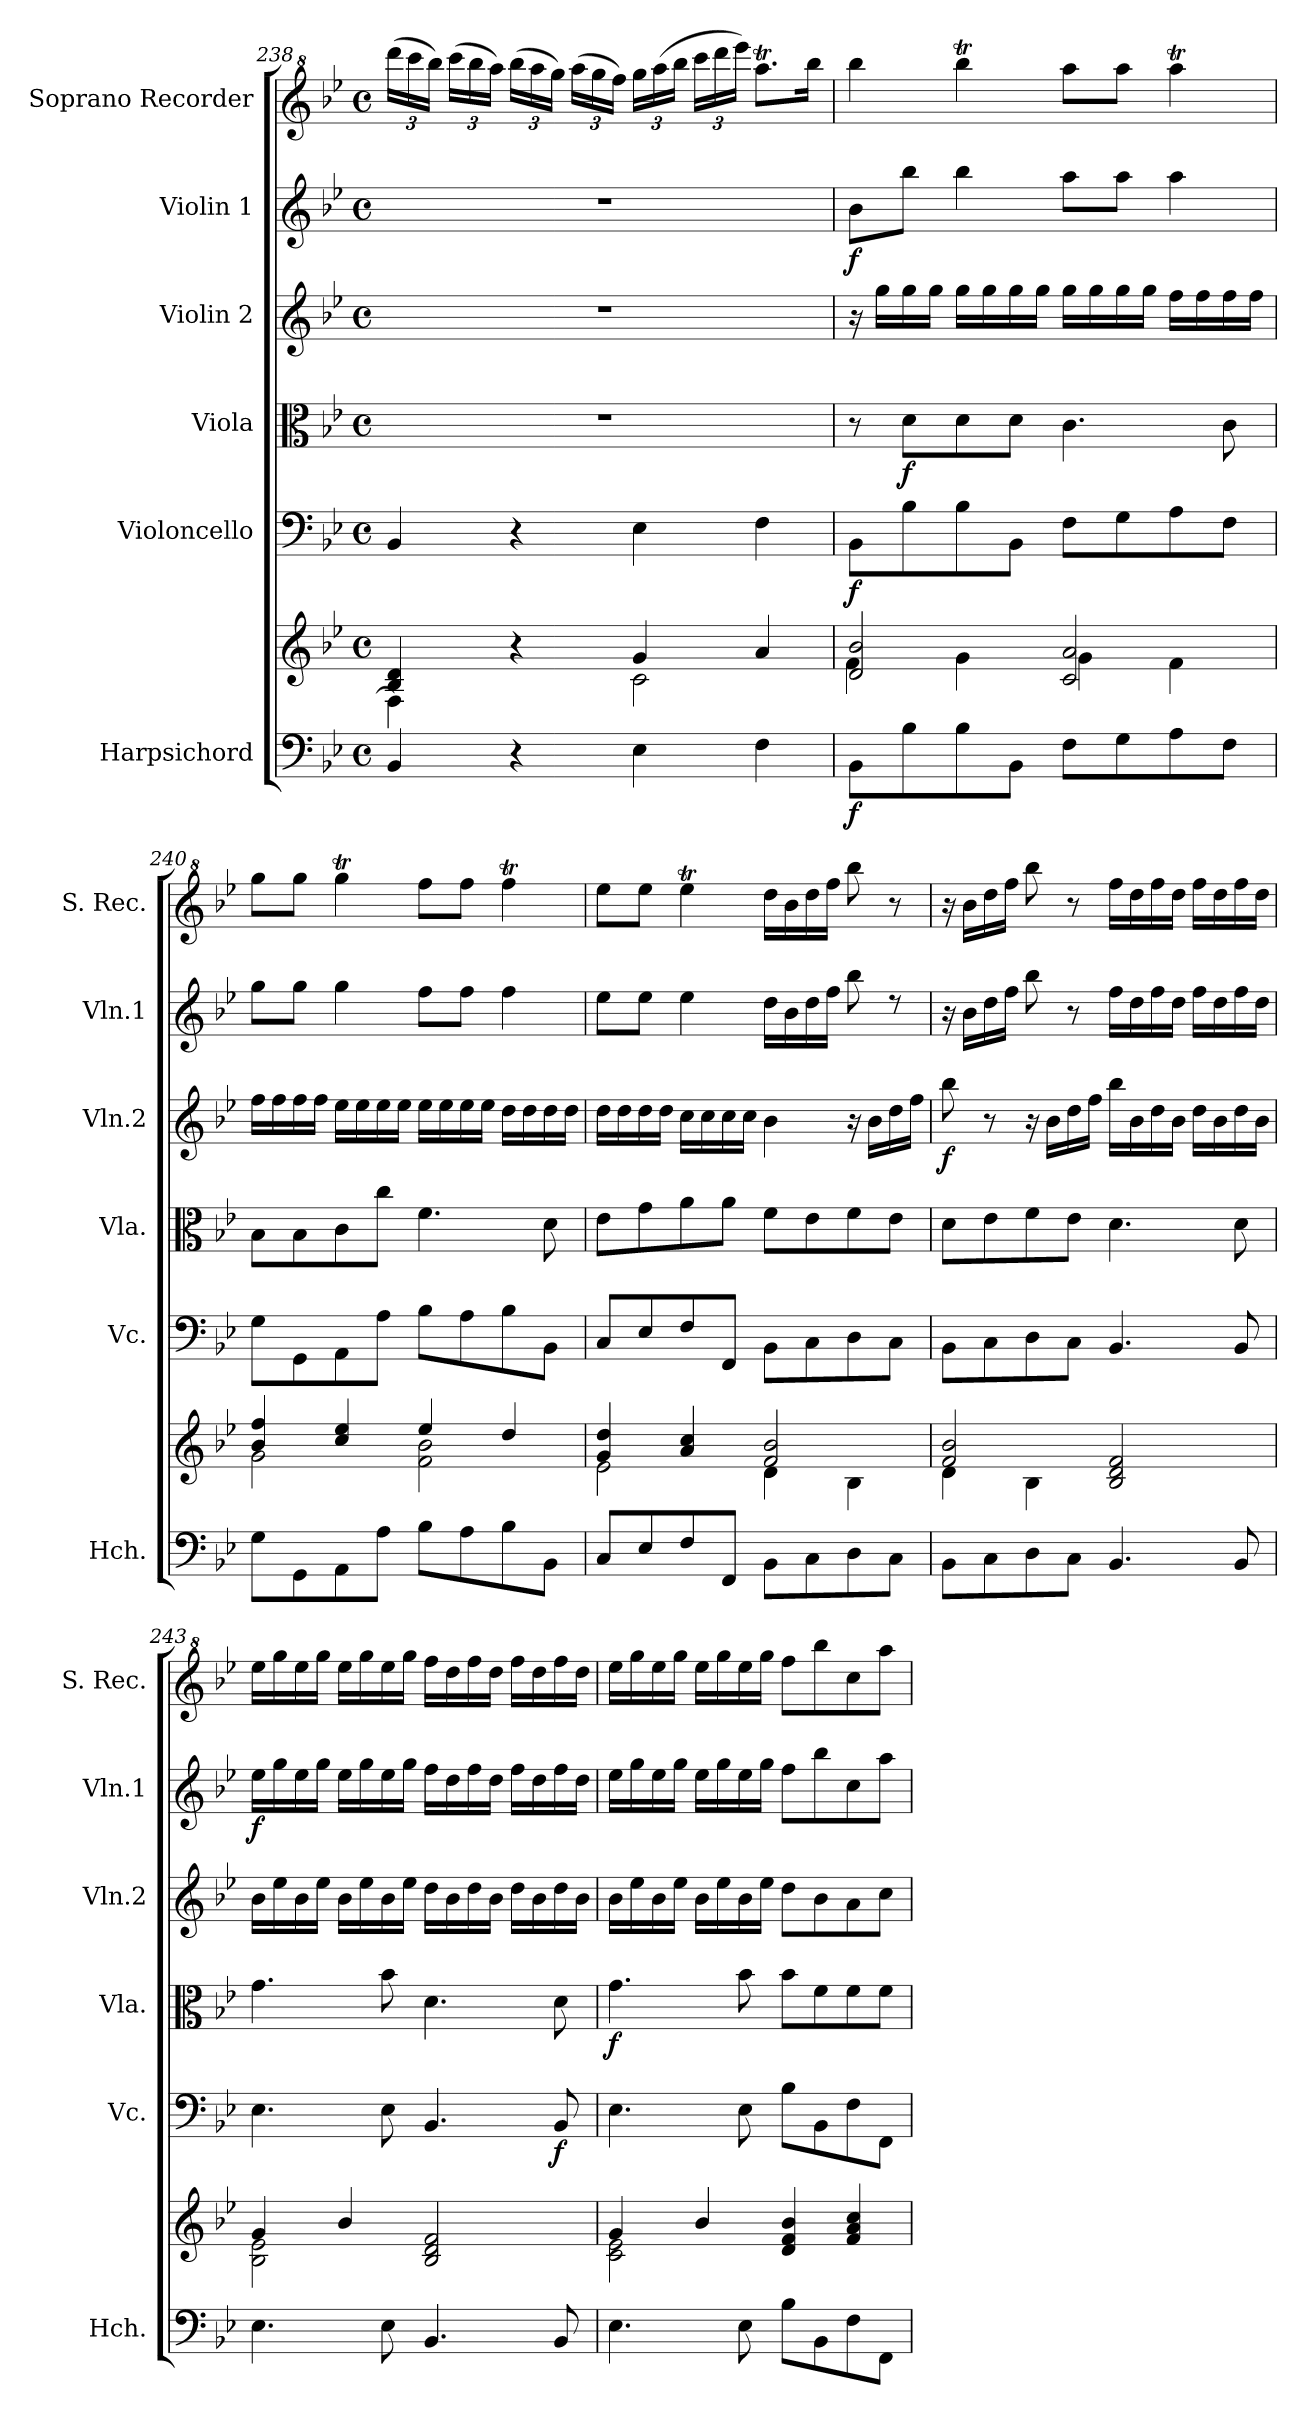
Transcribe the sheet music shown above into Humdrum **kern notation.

**kern	**kern	**dynam	**kern	**dynam	**kern	**dynam	**kern	**dynam	**kern	**dynam	**kern
*part6	*part6	*part6	*part5	*part5	*part4	*part4	*part3	*part3	*part2	*part2	*part1
*staff7	*staff6	*staff6/7	*staff5	*staff5	*staff4	*staff4	*staff3	*staff3	*staff2	*staff2	*staff1
*I"Harpsichord	*	*	*I"Violoncello	*	*I"Viola	*	*I"Violin 2	*	*I"Violin 1	*	*I"Soprano Recorder
*I'Hch.	*	*	*I'Vc.	*	*I'Vla.	*	*I'Vln.2	*	*I'Vln.1	*	*I'S. Rec.
*clefF4	*clefG2	*	*clefF4	*	*clefC3	*	*clefG2	*	*clefG2	*	*clefG^2
*k[b-e-]	*k[b-e-]	*	*k[b-e-]	*	*k[b-e-]	*	*k[b-e-]	*	*k[b-e-]	*	*k[b-e-]
*M4/4	*M4/4	*	*M4/4	*	*M4/4	*	*M4/4	*	*M4/4	*	*M4/4
*met(c)	*met(c)	*	*met(c)	*	*met(c)	*	*met(c)	*	*met(c)	*	*met(c)
=238	=238	=238	=238	=238	=238	=238	=238	=238	=238	=238	=238
*	*^	*	*	*	*	*	*	*	*	*	*
*	*	*	*	*	*	*	*	*	*	*	*	*Xbrackettup
4BB-/	4B-/ 4d/	4F\]	.	4BB-/	.	1r	.	1r	.	1r	.	(24dddd\LL
.	.	.	.	.	.	.	.	.	.	.	.	24cccc\
.	.	.	.	.	.	.	.	.	.	.	.	24bbb-\JJ)
.	.	.	.	.	.	.	.	.	.	.	.	(24cccc\LL
.	.	.	.	.	.	.	.	.	.	.	.	24bbb-\
.	.	.	.	.	.	.	.	.	.	.	.	24aaa\JJ)
4r	4r	4ryy	.	4r	.	.	.	.	.	.	.	(24bbb-\LL
.	.	.	.	.	.	.	.	.	.	.	.	24aaa\
.	.	.	.	.	.	.	.	.	.	.	.	24ggg\JJ)
.	.	.	.	.	.	.	.	.	.	.	.	(24aaa\LL
.	.	.	.	.	.	.	.	.	.	.	.	24ggg\
.	.	.	.	.	.	.	.	.	.	.	.	24fff\JJ)
4E-\	4g/	2c\	.	4E-\	.	.	.	.	.	.	.	24ggg\LL
.	.	.	.	.	.	.	.	.	.	.	.	(24aaa\
.	.	.	.	.	.	.	.	.	.	.	.	24bbb-\JJ
.	.	.	.	.	.	.	.	.	.	.	.	24cccc\LL
.	.	.	.	.	.	.	.	.	.	.	.	24dddd\
.	.	.	.	.	.	.	.	.	.	.	.	24eeee-\JJ)
4F\	4a/	.	.	4F\	.	.	.	.	.	.	.	8.aaat\L
.	.	.	.	.	.	.	.	.	.	.	.	16bbb-\Jk
=239	=239	=239	=239	=239	=239	=239	=239	=239	=239	=239	=239	=239
!	!	!	!LO:DY:b=2	!	!LO:DY:b	!	!	!	!	!	!LO:DY:b	!
8BB-\L	2d/ 2b-/	4f\	f	8BB-\L	f	8r	.	16r	.	8b-\L	f	4bbb-\
.	.	.	.	.	.	.	.	16gg\LL	.	.	.	.
!	!	!	!	!	!	!	!LO:DY:b	!	!	!	!	!
8B-\	.	.	.	8B-\	.	8d\L	f	16gg\	.	8bb-\J	.	.
.	.	.	.	.	.	.	.	16gg\JJ	.	.	.	.
8B-\	.	4g\	.	8B-\	.	8d\	.	16gg\LL	.	4bb-\	.	4bbb-T\
.	.	.	.	.	.	.	.	16gg\	.	.	.	.
8BB-\J	.	.	.	8BB-\J	.	8d\J	.	16gg\	.	.	.	.
.	.	.	.	.	.	.	.	16gg\JJ	.	.	.	.
8F\L	2c/ 2a/	4g\	.	8F\L	.	4.c\	.	16gg\LL	.	8aa\L	.	8aaa\L
.	.	.	.	.	.	.	.	16gg\	.	.	.	.
8G\	.	.	.	8G\	.	.	.	16gg\	.	8aa\J	.	8aaa\J
.	.	.	.	.	.	.	.	16gg\JJ	.	.	.	.
8A\	.	4f\	.	8A\	.	.	.	16ff\LL	.	4aa\	.	4aaat\
.	.	.	.	.	.	.	.	16ff\	.	.	.	.
8F\J	.	.	.	8F\J	.	8c\	.	16ff\	.	.	.	.
.	.	.	.	.	.	.	.	16ff\JJ	.	.	.	.
=240	=240	=240	=240	=240	=240	=240	=240	=240	=240	=240	=240	=240
8G\L	4b-/ 4ff/	2g\	.	8G\L	.	8B-\L	.	16ff\LL	.	8gg\L	.	8ggg\L
.	.	.	.	.	.	.	.	16ff\	.	.	.	.
8GG\	.	.	.	8GG\	.	8B-\	.	16ff\	.	8gg\J	.	8ggg\J
.	.	.	.	.	.	.	.	16ff\JJ	.	.	.	.
8AA\	4cc/ 4ee-/	.	.	8AA\	.	8c\	.	16ee-\LL	.	4gg\	.	4gggT\
.	.	.	.	.	.	.	.	16ee-\	.	.	.	.
8A\J	.	.	.	8A\J	.	8cc\J	.	16ee-\	.	.	.	.
.	.	.	.	.	.	.	.	16ee-\JJ	.	.	.	.
8B-\L	4ee-/	2f\ 2b-\	.	8B-\L	.	4.f\	.	16ee-\LL	.	8ff\L	.	8fff\L
.	.	.	.	.	.	.	.	16ee-\	.	.	.	.
8A\	.	.	.	8A\	.	.	.	16ee-\	.	8ff\J	.	8fff\J
.	.	.	.	.	.	.	.	16ee-\JJ	.	.	.	.
8B-\	4dd/	.	.	8B-\	.	.	.	16dd\LL	.	4ff\	.	4fffT\
.	.	.	.	.	.	.	.	16dd\	.	.	.	.
8BB-\J	.	.	.	8BB-\J	.	8d\	.	16dd\	.	.	.	.
.	.	.	.	.	.	.	.	16dd\JJ	.	.	.	.
!!LO:LB:g=z
=241	=241	=241	=241	=241	=241	=241	=241	=241	=241	=241	=241	=241
8C/L	4g/ 4dd/	2e-\	.	8C/L	.	8e-\L	.	16dd\LL	.	8ee-\L	.	8eee-\L
.	.	.	.	.	.	.	.	16dd\	.	.	.	.
8E-/	.	.	.	8E-/	.	8g\	.	16dd\	.	8ee-\J	.	8eee-\J
.	.	.	.	.	.	.	.	16dd\JJ	.	.	.	.
8F/	4a/ 4cc/	.	.	8F/	.	8a\	.	16cc\LL	.	4ee-\	.	4eee-T\
.	.	.	.	.	.	.	.	16cc\	.	.	.	.
8FF/J	.	.	.	8FF/J	.	8a\J	.	16cc\	.	.	.	.
.	.	.	.	.	.	.	.	16cc\JJ	.	.	.	.
8BB-\L	2f/ 2b-/	4d\	.	8BB-\L	.	8f\L	.	4b-\	.	16dd\LL	.	16ddd\LL
.	.	.	.	.	.	.	.	.	.	16b-\	.	16bb-\
8C\	.	.	.	8C\	.	8e-\	.	.	.	16dd\	.	16ddd\
.	.	.	.	.	.	.	.	.	.	16ff\JJ	.	16fff\JJ
8D\	.	4B-\	.	8D\	.	8f\	.	16r	.	8bb-\	.	8bbb-\
.	.	.	.	.	.	.	.	16b-\LL	.	.	.	.
8C\J	.	.	.	8C\J	.	8e-\J	.	16dd\	.	8rdd	.	8r
.	.	.	.	.	.	.	.	16ff\JJ	.	.	.	.
=242	=242	=242	=242	=242	=242	=242	=242	=242	=242	=242	=242	=242
!	!	!	!	!	!	!	!	!	!LO:DY:b	!	!	!
8BB-\L	2f/ 2b-/	4d\	.	8BB-\L	.	8d\L	.	8bb-\	f	16r	.	16r
.	.	.	.	.	.	.	.	.	.	16b-\LL	.	16bb-\LL
8C\	.	.	.	8C\	.	8e-\	.	8r	.	16dd\	.	16ddd\
.	.	.	.	.	.	.	.	.	.	16ff\JJ	.	16fff\JJ
8D\	.	4B-\	.	8D\	.	8f\	.	16r	.	8bb-\	.	8bbb-\
.	.	.	.	.	.	.	.	16b-\LL	.	.	.	.
8C\J	.	.	.	8C\J	.	8e-\J	.	16dd\	.	8r	.	8r
.	.	.	.	.	.	.	.	16ff\JJ	.	.	.	.
4.BB-/	2B-/ 2d/ 2f/	2ryy	.	4.BB-/	.	4.d\	.	16bb-\LL	.	16ff\LL	.	16fff\LL
.	.	.	.	.	.	.	.	16b-\	.	16dd\	.	16ddd\
.	.	.	.	.	.	.	.	16dd\	.	16ff\	.	16fff\
.	.	.	.	.	.	.	.	16b-\JJ	.	16dd\JJ	.	16ddd\JJ
.	.	.	.	.	.	.	.	16dd\LL	.	16ff\LL	.	16fff\LL
.	.	.	.	.	.	.	.	16b-\	.	16dd\	.	16ddd\
8BB-/	.	.	.	8BB-/	.	8d\	.	16dd\	.	16ff\	.	16fff\
.	.	.	.	.	.	.	.	16b-\JJ	.	16dd\JJ	.	16ddd\JJ
=243	=243	=243	=243	=243	=243	=243	=243	=243	=243	=243	=243	=243
!	!	!	!	!	!	!	!	!	!	!	!LO:DY:b	!
4.E-\	4g/	2B-\ 2e-\	.	4.E-\	.	4.g\	.	16b-\LL	.	16ee-\LL	f	16eee-\LL
.	.	.	.	.	.	.	.	16ee-\	.	16gg\	.	16ggg\
.	.	.	.	.	.	.	.	16b-\	.	16ee-\	.	16eee-\
.	.	.	.	.	.	.	.	16ee-\JJ	.	16gg\JJ	.	16ggg\JJ
.	4b-/	.	.	.	.	.	.	16b-\LL	.	16ee-\LL	.	16eee-\LL
.	.	.	.	.	.	.	.	16ee-\	.	16gg\	.	16ggg\
8E-\	.	.	.	8E-\	.	8b-\	.	16b-\	.	16ee-\	.	16eee-\
.	.	.	.	.	.	.	.	16ee-\JJ	.	16gg\JJ	.	16ggg\JJ
4.BB-/	2B-/ 2d/ 2f/	2ryy	.	4.BB-/	.	4.d\	.	16dd\LL	.	16ff\LL	.	16fff\LL
.	.	.	.	.	.	.	.	16b-\	.	16dd\	.	16ddd\
.	.	.	.	.	.	.	.	16dd\	.	16ff\	.	16fff\
.	.	.	.	.	.	.	.	16b-\JJ	.	16dd\JJ	.	16ddd\JJ
.	.	.	.	.	.	.	.	16dd\LL	.	16ff\LL	.	16fff\LL
.	.	.	.	.	.	.	.	16b-\	.	16dd\	.	16ddd\
!	!	!	!	!	!LO:DY:b	!	!	!	!	!	!	!
8BB-/	.	.	.	8BB-/	f	8d\	.	16dd\	.	16ff\	.	16fff\
.	.	.	.	.	.	.	.	16b-\JJ	.	16dd\JJ	.	16ddd\JJ
=244	=244	=244	=244	=244	=244	=244	=244	=244	=244	=244	=244	=244
!	!	!	!	!	!	!	!LO:DY:b	!	!	!	!	!
4.E-\	4g/	2c\ 2e-\	.	4.E-\	.	4.g\	f	16b-\LL	.	16ee-\LL	.	16eee-\LL
.	.	.	.	.	.	.	.	16ee-\	.	16gg\	.	16ggg\
.	.	.	.	.	.	.	.	16b-\	.	16ee-\	.	16eee-\
.	.	.	.	.	.	.	.	16ee-\JJ	.	16gg\JJ	.	16ggg\JJ
.	4b-/	.	.	.	.	.	.	16b-\LL	.	16ee-\LL	.	16eee-\LL
.	.	.	.	.	.	.	.	16ee-\	.	16gg\	.	16ggg\
8E-\	.	.	.	8E-\	.	8b-\	.	16b-\	.	16ee-\	.	16eee-\
.	.	.	.	.	.	.	.	16ee-\JJ	.	16gg\JJ	.	16ggg\JJ
8B-\L	4d/ 4f/ 4b-/	2ryy	.	8B-\L	.	8b-\L	.	8dd\L	.	8ff\L	.	8fff\L
8BB-\	.	.	.	8BB-\	.	8f\	.	8b-\	.	8bb-\	.	8bbb-\
8F\	4f/ 4a/ 4cc/	.	.	8F\	.	8f\	.	8a\	.	8cc\	.	8ccc\
8FF\J	.	.	.	8FF\J	.	8f\J	.	8cc\J	.	8aa\J	.	8aaa\J
*	*v	*v	*	*	*	*	*	*	*	*	*	*
=	=	=	=	=	=	=	=	=	=	=	=
*-	*-	*-	*-	*-	*-	*-	*-	*-	*-	*-	*-
